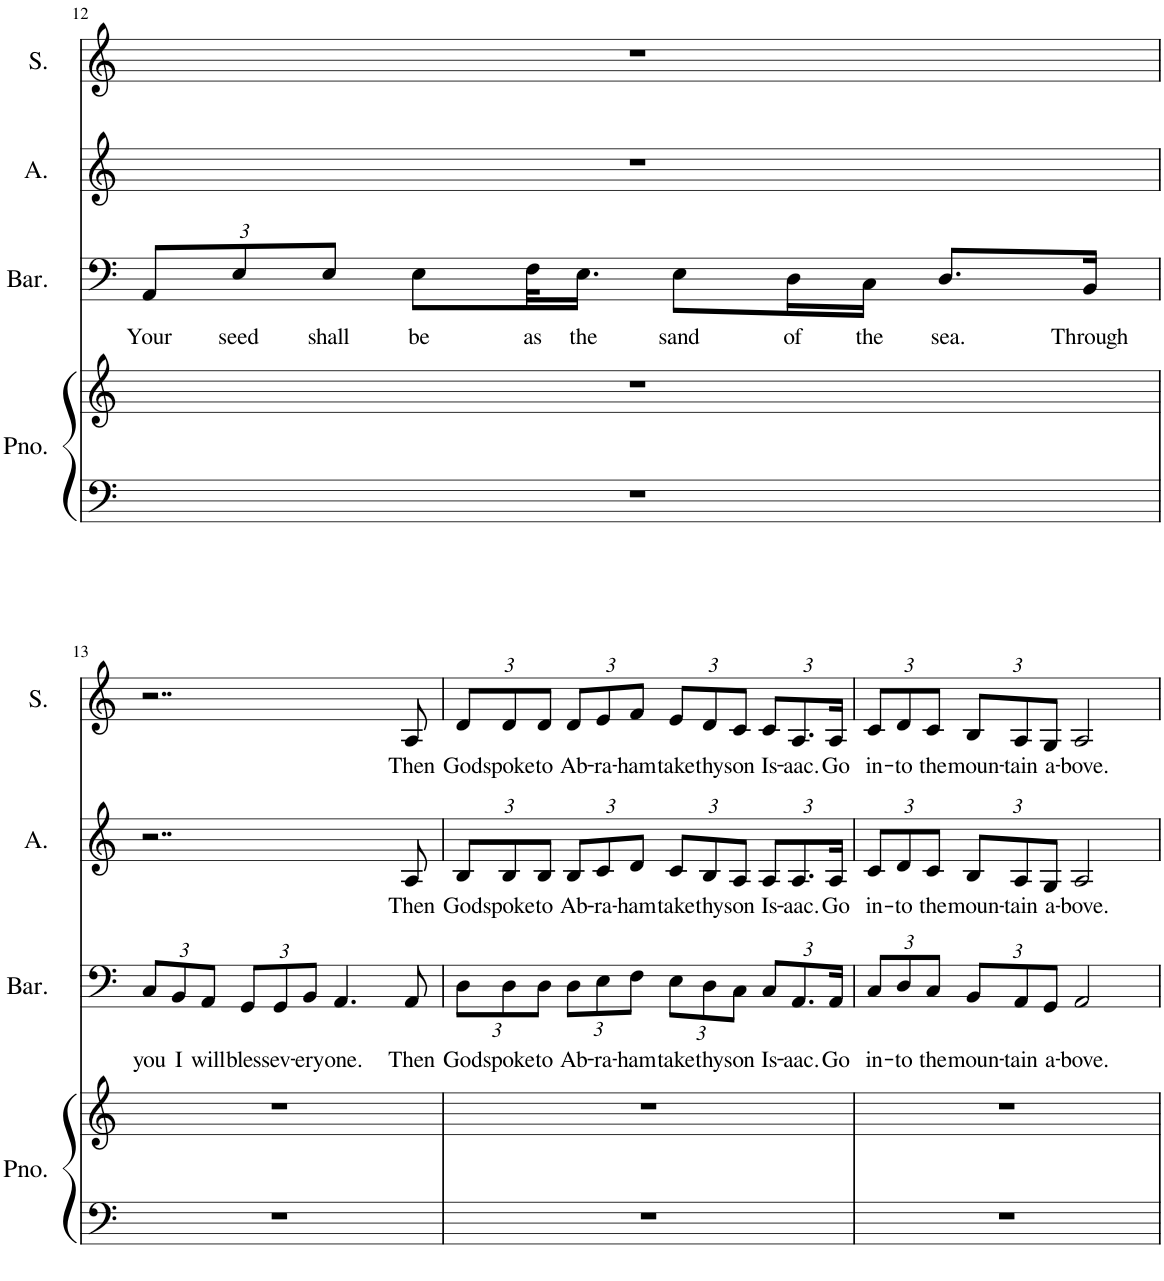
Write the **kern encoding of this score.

**kern	**kern	**kern	**text	**kern	**text	**kern	**text
*part4	*part4	*part3	*part3	*part2	*part2	*part1	*part1
*staff5	*staff4	*staff3	*staff3	*staff2	*staff2	*staff1	*staff1
*I"Piano	*	*I"Baritone	*	*I"Alto	*	*I"Soprano	*
*I'Pno.	*	*I'Bar.	*	*I'A.	*	*I'S.	*
!!LO:PB:g=z
*clefF4	*clefG2	*clefF4	*	*clefG2	*	*clefG2	*
*k[]	*k[]	*k[]	*	*k[]	*	*k[]	*
*M4/4	*M4/4	*M4/4	*	*M4/4	*	*M4/4	*
*	*	*Xbrackettup	*	*	*	*	*
=12	=12	=12	=12	=12	=12	=12	=12
!	!	!	!LO:LY:b	!	!	!	!
1r	1r	12AA/L	Your	1r	.	1r	.
!	!	!	!LO:LY:b	!	!	!	!
.	.	12E/	seed	.	.	.	.
!	!	!	!LO:LY:b	!	!	!	!
.	.	12E/J	shall	.	.	.	.
!	!	!	!LO:LY:b	!	!	!	!
.	.	8E\L	be	.	.	.	.
!	!	!	!LO:LY:b	!	!	!	!
.	.	32F\KL	as	.	.	.	.
!	!	!	!LO:LY:b	!	!	!	!
.	.	16.E\JJ	the	.	.	.	.
!	!	!	!LO:LY:b	!	!	!	!
.	.	8E\L	sand	.	.	.	.
!	!	!	!LO:LY:b	!	!	!	!
.	.	16D\L	of	.	.	.	.
!	!	!	!LO:LY:b	!	!	!	!
.	.	16C\JJ	the	.	.	.	.
!	!	!	!LO:LY:b	!	!	!	!
.	.	8.D/L	sea.	.	.	.	.
!	!	!	!LO:LY:b	!	!	!	!
.	.	16BB/Jk	Through	.	.	.	.
!!LO:LB:g=z
=13	=13	=13	=13	=13	=13	=13	=13
!	!	!	!LO:LY:b	!	!	!	!
1r	1r	12C/L	you	2..r	.	2..r	.
!	!	!	!LO:LY:b	!	!	!	!
.	.	12BB/	I	.	.	.	.
!	!	!	!LO:LY:b	!	!	!	!
.	.	12AA/J	will	.	.	.	.
!	!	!	!LO:LY:b	!	!	!	!
.	.	12GG/L	bless	.	.	.	.
!	!	!	!LO:LY:b	!	!	!	!
.	.	12GG/	ev-	.	.	.	.
!	!	!	!LO:LY:b	!	!	!	!
.	.	12BB/J	-ery	.	.	.	.
!	!	!	!LO:LY:b	!	!	!	!
.	.	4.AA/	one.	.	.	.	.
!	!	!	!LO:LY:b	!	!LO:LY:b	!	!LO:LY:b
.	.	8AA/	Then	8A/	Then	8A/	Then
=14	=14	=14	=14	=14	=14	=14	=14
!	!	!	!LO:LY:b	!	!	!	!
*	*	*	*	*Xbrackettup	*	*	*
!	!	!	!	!	!LO:LY:b	!	!
*	*	*	*	*	*	*Xbrackettup	*
!	!	!	!	!	!	!	!LO:LY:b
1r	1r	12D\L	God	12B/L	God	12d/L	God
!	!	!	!LO:LY:b	!	!LO:LY:b	!	!LO:LY:b
.	.	12D\	spoke	12B/	spoke	12d/	spoke
!	!	!	!LO:LY:b	!	!LO:LY:b	!	!LO:LY:b
.	.	12D\J	to	12B/J	to	12d/J	to
!	!	!	!LO:LY:b	!	!LO:LY:b	!	!LO:LY:b
.	.	12D\L	Ab-	12B/L	Ab-	12d/L	Ab-
!	!	!	!LO:LY:b	!	!LO:LY:b	!	!LO:LY:b
.	.	12E\	-ra-	12c/	-ra-	12e/	-ra-
!	!	!	!LO:LY:b	!	!LO:LY:b	!	!LO:LY:b
.	.	12F\J	-ham	12d/J	-ham	12f/J	-ham
!	!	!	!LO:LY:b	!	!LO:LY:b	!	!LO:LY:b
.	.	12E\L	take	12c/L	take	12e/L	take
!	!	!	!LO:LY:b	!	!LO:LY:b	!	!LO:LY:b
.	.	12D\	thy	12B/	thy	12d/	thy
!	!	!	!LO:LY:b	!	!LO:LY:b	!	!LO:LY:b
.	.	12C\J	son	12A/J	son	12c/J	son
!	!	!	!LO:LY:b	!	!LO:LY:b	!	!LO:LY:b
.	.	12C/L	Is-	12A/L	Is-	12c/L	Is-
!	!	!	!LO:LY:b	!	!LO:LY:b	!	!LO:LY:b
.	.	12.AA/	-aac.	12.A/	-aac.	12.A/	-aac.
!	!	!	!LO:LY:b	!	!LO:LY:b	!	!LO:LY:b
.	.	24AA/Jk	Go	24A/Jk	Go	24A/Jk	Go
=15	=15	=15	=15	=15	=15	=15	=15
!	!	!	!LO:LY:b	!	!LO:LY:b	!	!LO:LY:b
1r	1r	12C/L	in-	12c/L	in-	12c/L	in-
!	!	!	!LO:LY:b	!	!LO:LY:b	!	!LO:LY:b
.	.	12D/	-to	12d/	-to	12d/	-to
!	!	!	!LO:LY:b	!	!LO:LY:b	!	!LO:LY:b
.	.	12C/J	the	12c/J	the	12c/J	the
!	!	!	!LO:LY:b	!	!LO:LY:b	!	!LO:LY:b
.	.	12BB/L	moun-	12B/L	moun-	12B/L	moun-
!	!	!	!LO:LY:b	!	!LO:LY:b	!	!LO:LY:b
.	.	12AA/	-tain	12A/	-tain	12A/	-tain
!	!	!	!LO:LY:b	!	!LO:LY:b	!	!LO:LY:b
.	.	12GG/J	a-	12G/J	a-	12G/J	a-
!	!	!	!LO:LY:b	!	!LO:LY:b	!	!LO:LY:b
.	.	2AA/	-bove.	2A/	-bove.	2A/	-bove.
=	=	=	=	=	=	=	=
*-	*-	*-	*-	*-	*-	*-	*-
